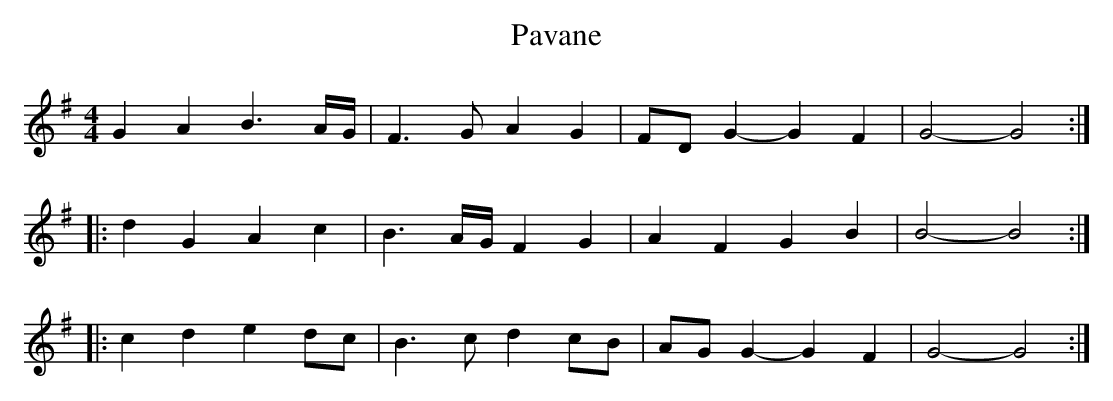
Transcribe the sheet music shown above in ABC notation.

X:1
T:Pavane
L:1/8
M:4/4
K:G
G2A2B3A/2G/2|F3G A2G2|FD G2-G2F2|G4-G4:|
|:d2G2A2c2|B3A/2G/2 F2G2|A2F2G2B2|B4-B4:|
|:c2d2e2dc|B3c d2cB|AG G2-G2F2|G4-G4:|
